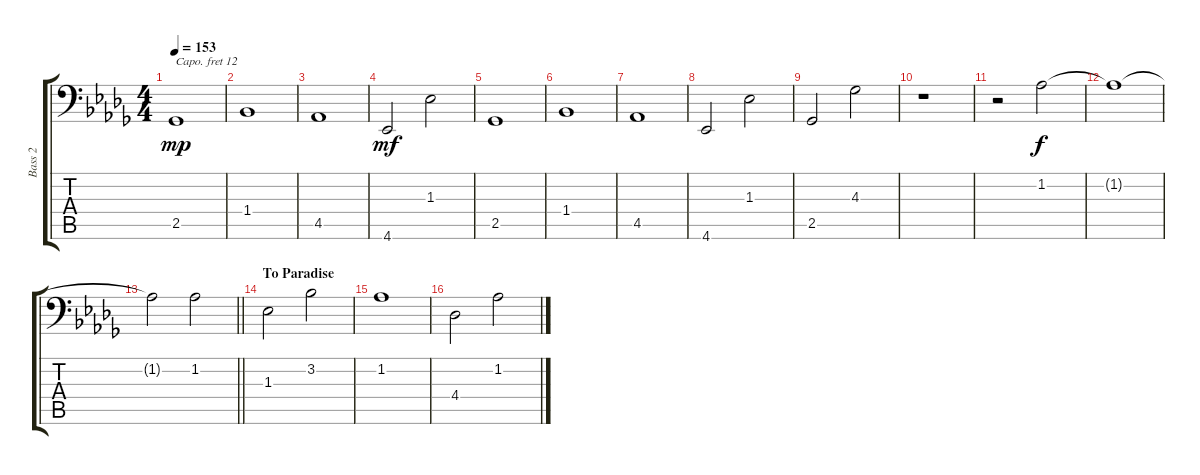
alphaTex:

\track ("Bass 2" "Bass 2") {instrument choiraahs}
\staff {score tabs}
\capo 12
\tuning (C3 G2 D2 A1 E1 B0) {hide}
\ts (4 4)
\tempo 153
\clef f4
\ks bbminor
2.5.1{dy mp} |
1.4.1 |
4.5.1 |
4.6.2{dy mf} 1.3.2 |
2.5.1 |
1.4.1 |
4.5.1 |
4.6.2 1.3.2 |
2.5.2 4.3.2 |
r.1 |
r.2 1.2.2{dy f} |
1.2{t}.1 |
\barLineRight lightlight
1.2{t}.2 1.2.2 |
\section ("" "To Paradise")
1.3.2 3.2.2 |
1.2.1 |
4.4.2 1.2.2
